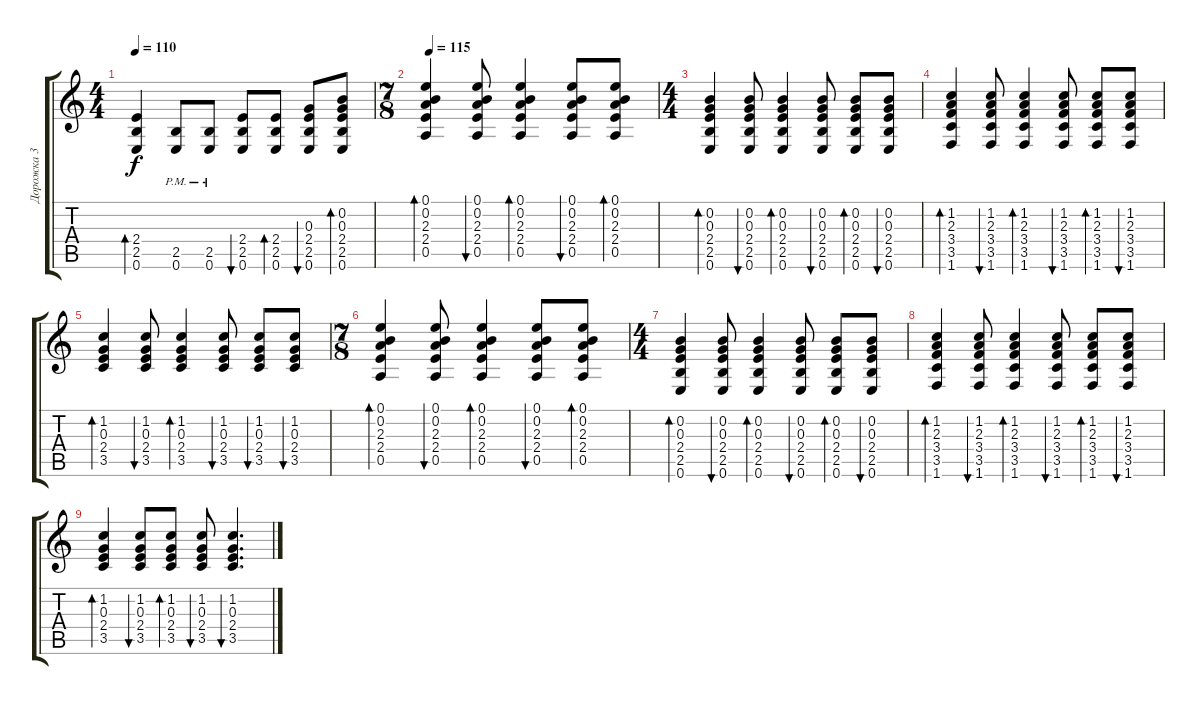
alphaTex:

\track ("Дорожка 3" "Дорожка 3") {instrument acousticguitarsteel}
\staff {score tabs}
\tuning (E4 B3 G3 D3 A2 E2) {hide}
\ts (4 4)
\tempo 110
\clef g2
\ks c
(2.4 2.5 0.6).4{bd 60 dy f} (2.5{pm} 0.6{pm}).8 (2.5{pm} 0.6{pm}).8 (2.4 2.5 0.6).8{bu 60} (2.4 2.5 0.6).8{bd 60} (0.3 2.4 2.5 0.6).8{bu 60} (0.2 0.3 2.4 2.5 0.6).8{bd 60} |
\ts (7 8)
\tempo 115
(0.1 0.2 2.3 2.4 0.5).4{bd 60} (0.1 0.2 2.3 2.4 0.5).8{bu 60} (0.1 0.2 2.3 2.4 0.5).4{bd 60} (0.1 0.2 2.3 2.4 0.5).8{bu 60} (0.1 0.2 2.3 2.4 0.5).8{bd 60} |
\ts (4 4)
(0.2 0.3 2.4 2.5 0.6).4{bd 60} (0.2 0.3 2.4 2.5 0.6).8{bu 60} (0.2 0.3 2.4 2.5 0.6).4{bd 60} (0.2 0.3 2.4 2.5 0.6).8{bu 60} (0.2 0.3 2.4 2.5 0.6).8{bd 60} (0.2 0.3 2.4 2.5 0.6).8{bu 60} |
(1.2 2.3 3.4 3.5 1.6).4{bd 60} (1.2 2.3 3.4 3.5 1.6).8{bu 60} (1.2 2.3 3.4 3.5 1.6).4{bd 60} (1.2 2.3 3.4 3.5 1.6).8{bu 60} (1.2 2.3 3.4 3.5 1.6).8{bd 60} (1.2 2.3 3.4 3.5 1.6).8{bu 60} |
(1.2 0.3 2.4 3.5).4{bd 60} (1.2 0.3 2.4 3.5).8{bu 60} (1.2 0.3 2.4 3.5).4{bd 60} (1.2 0.3 2.4 3.5).8{bu 60} (1.2 0.3 2.4 3.5).8{bu 60} (1.2 0.3 2.4 3.5).8{bu 60} |
\ts (7 8)
(0.1 0.2 2.3 2.4 0.5).4{bd 60} (0.1 0.2 2.3 2.4 0.5).8{bu 60} (0.1 0.2 2.3 2.4 0.5).4{bd 60} (0.1 0.2 2.3 2.4 0.5).8{bu 60} (0.1 0.2 2.3 2.4 0.5).8{bd 60} |
\ts (4 4)
(0.2 0.3 2.4 2.5 0.6).4{bd 60} (0.2 0.3 2.4 2.5 0.6).8{bu 60} (0.2 0.3 2.4 2.5 0.6).4{bd 60} (0.2 0.3 2.4 2.5 0.6).8{bu 60} (0.2 0.3 2.4 2.5 0.6).8{bd 60} (0.2 0.3 2.4 2.5 0.6).8{bu 60} |
(1.2 2.3 3.4 3.5 1.6).4{bd 60} (1.2 2.3 3.4 3.5 1.6).8{bu 60} (1.2 2.3 3.4 3.5 1.6).4{bd 60} (1.2 2.3 3.4 3.5 1.6).8{bu 60} (1.2 2.3 3.4 3.5 1.6).8{bd 60} (1.2 2.3 3.4 3.5 1.6).8{bu 60} |
(1.2 0.3 2.4 3.5).4{bd 60} (1.2 0.3 2.4 3.5).8{bu 60} (1.2 0.3 2.4 3.5).8{bd 60} (1.2 0.3 2.4 3.5).8{bu 60} (1.2 0.3 2.4 3.5).4{d bu 60}
